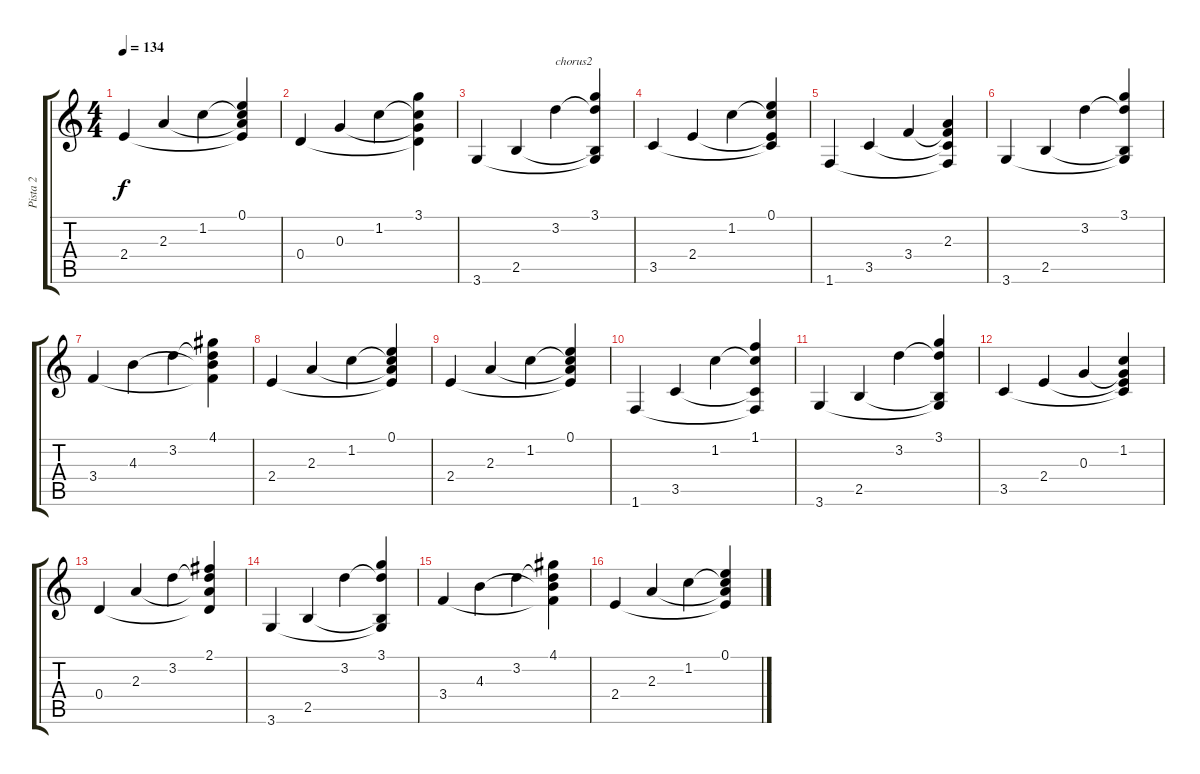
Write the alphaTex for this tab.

\track ("Pista 2" "Pista 2") {instrument acousticguitarnylon}
\staff {score tabs}
\tuning (E4 B3 G3 D3 A2 E2) {hide}
\ts (4 4)
\tempo 134
\clef g2
\ks c
2.4.4{dy f} 2.3.4 1.2.4 (0.1 1.2{t} 2.3{t} 2.4{t}).4 |
0.4.4 0.3.4 1.2.4 (3.1 1.2{t} 0.3{t} 0.4{t}).4 |
3.6.4 2.5.4 3.2.4{txt "chorus2"} (3.1 3.2{t} 2.5{t} 3.6{t}).4 |
3.5.4 2.4.4 1.2.4 (0.1 1.2{t} 2.4{t} 3.5{t}).4 |
1.6.4 3.5.4 3.4.4 (2.3 3.4{t} 3.5{t} 1.6{t}).4 |
3.6.4 2.5.4 3.2.4 (3.1 3.2{t} 2.5{t} 3.6{t}).4 |
3.4.4 4.3.4 3.2.4 (4.1 3.2{t} 4.3{t} 3.4{t}).4 |
2.4.4 2.3.4 1.2.4 (0.1 1.2{t} 2.3{t} 2.4{t}).4 |
2.4.4 2.3.4 1.2.4 (0.1 1.2{t} 2.3{t} 2.4{t}).4 |
1.6.4 3.5.4 1.2.4 (1.1 1.2{t} 3.5{t} 1.6{t}).4 |
3.6.4 2.5.4 3.2.4 (3.1 3.2{t} 2.5{t} 3.6{t}).4 |
3.5.4 2.4.4 0.3.4 (1.2 0.3{t} 2.4{t} 3.5{t}).4 |
0.4.4 2.3.4 3.2.4 (2.1 3.2{t} 2.3{t} 0.4{t}).4 |
3.6.4 2.5.4 3.2.4 (3.1 3.2{t} 2.5{t} 3.6{t}).4 |
3.4.4 4.3.4 3.2.4 (4.1 3.2{t} 4.3{t} 3.4{t}).4 |
2.4.4 2.3.4 1.2.4 (0.1 1.2{t} 2.3{t} 2.4{t}).4
